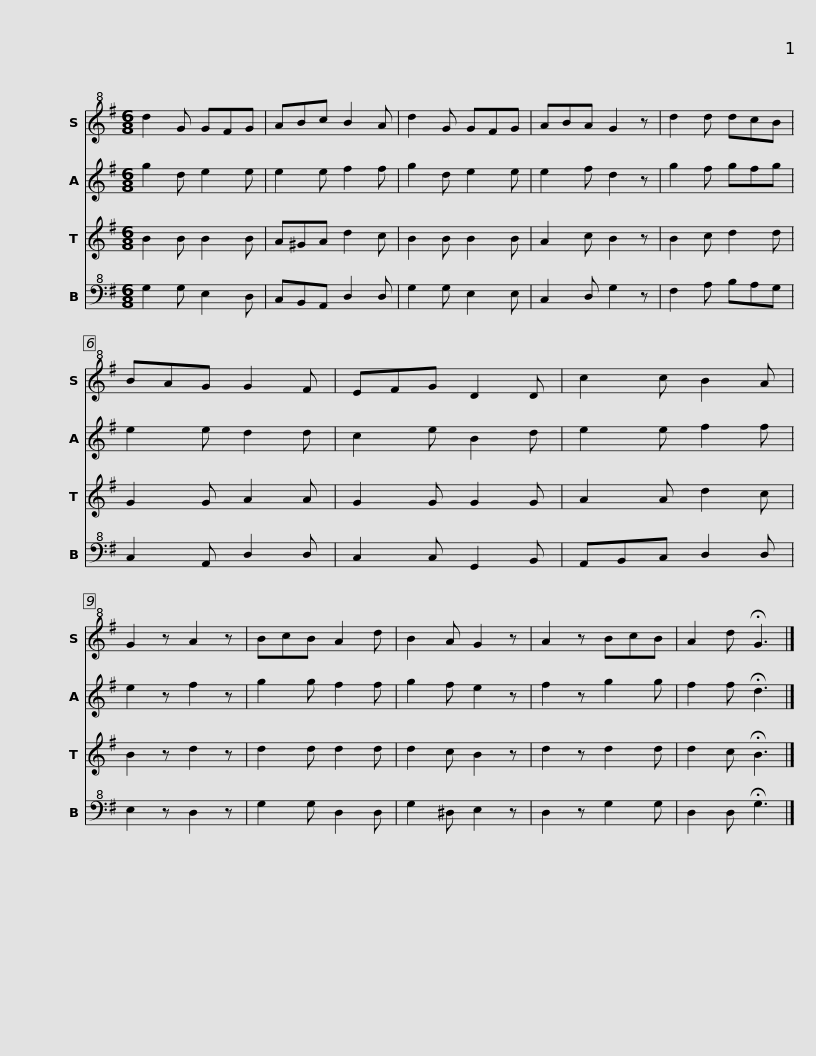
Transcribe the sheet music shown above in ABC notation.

X:1
%%score 1 2 3 4
L:1/8
M:6/8
I:linebreak $
K:G
V:1 treble+8
V:2 treble
V:3 treble
V:4 bass+8
V:1
 d2 G GFG | ABc B2 A | d2 G GFG | ABA G2 z |$ d2 d dcB | %5
 BAG G2 F | EFG D2 D | c2 c B2 A | G2 z A2 z |$ BcB A2 d | %10
 B2 A G2 z | A2 z BcB | A2 d !fermata!G3 |] %13
V:2
 g2 d e2 e | e2 e f2 f | g2 d e2 e | e2 f d2 z |$ g2 f gfg | %5
 e2 e d2 d | c2 e B2 d | e2 e f2 f | e2 z f2 z |$ g2 g f2 f | %10
 g2 f e2 z | f2 z g2 g | f2 f !fermata!d3 |] %13
V:3
 B2 B B2 B | A^GA d2 c | B2 B B2 B | A2 c B2 z |$ B2 c d2 d | %5
 G2 G A2 A | G2 G G2 G | A2 A d2 c | B2 z d2 z |$ d2 d d2 d | %10
 d2 c B2 z | d2 z d2 d | d2 c !fermata!B3 |] %13
V:4
 G,2 G, E,2 D, | C,B,,A,, D,2 D, | G,2 G, E,2 E, | C,2 D, G,2 z |$ F,2 A, B,A,G, | %5
 C,2 A,, D,2 D, | C,2 C, G,,2 B,, | A,,B,,C, D,2 D, | E,2 z D,2 z |$ G,2 G, D,2 D, | %10
 G,2 ^D, E,2 z | D,2 z G,2 G, | D,2 D, !fermata!G,3 |] %13
